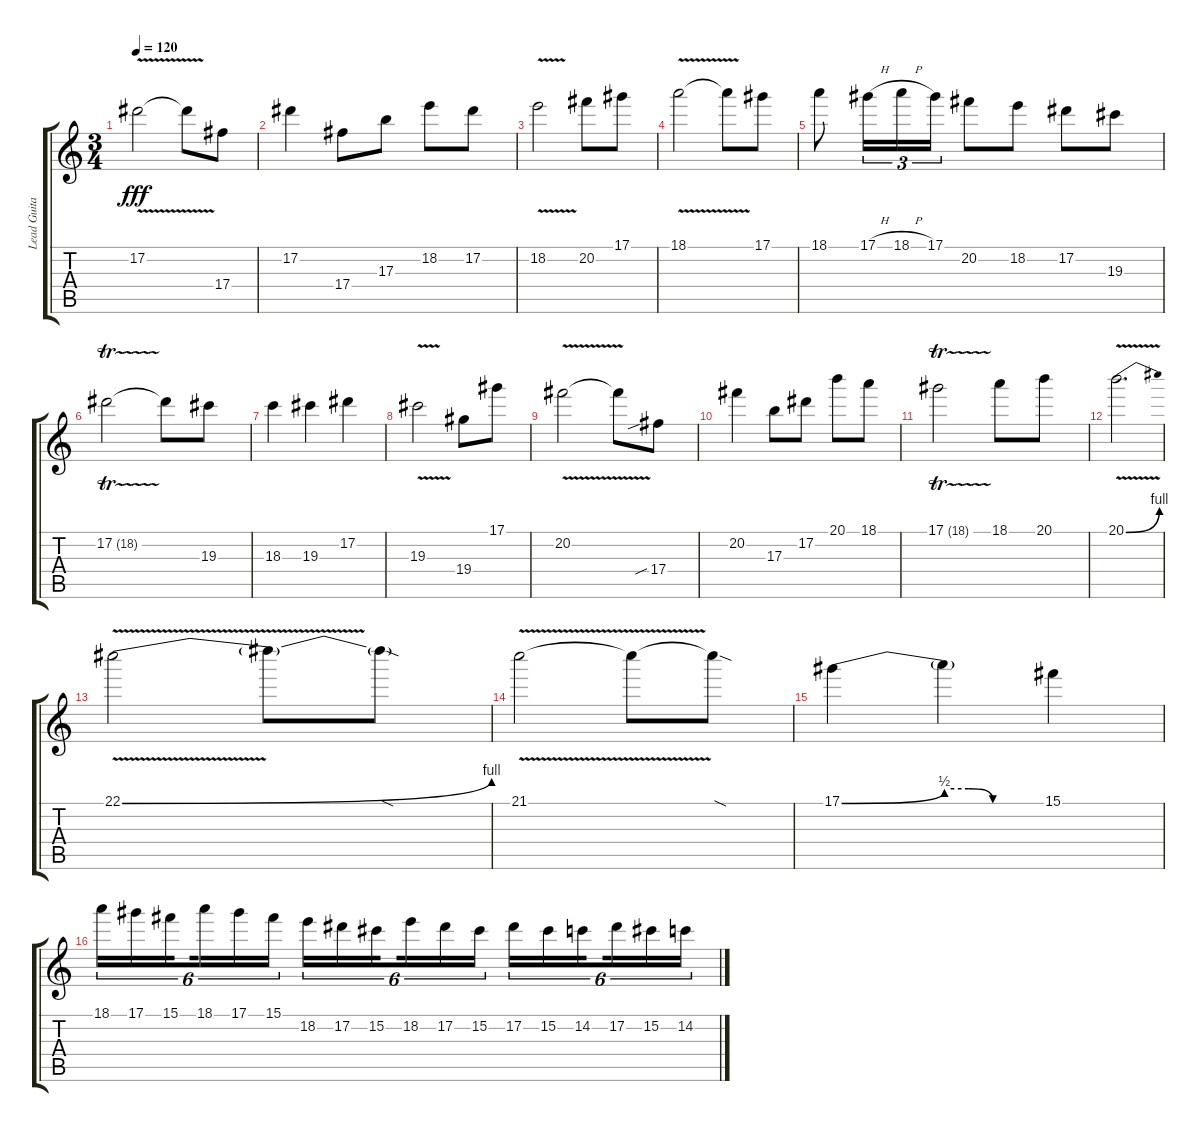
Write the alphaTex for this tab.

\track ("Lead Guitar" "Lead Guita") {instrument distortionguitar}
\staff {score tabs}
\tuning (Eb4 Bb3 Gb3 Db3 Ab2 Eb2) {hide}
\ts (3 4)
\tempo 120
\clef g2
\ks c
17.2{v}.2{dy fff} 17.2{t}.8 17.4.8 |
17.2.4 17.4.8 17.3.8 18.2.8 17.2.8 |
18.2{v}.2 20.2.8 17.1.8 |
18.1{v}.2 18.1{t}.8 17.1.8 |
18.1.8 17.1{h}.16{tu (3 2)} 18.1{h}.16{tu (3 2)} 17.1.16{tu (3 2)} 20.2.8 18.2.8 17.2.8 19.3.8 |
17.2{tr (18 32)}.2 17.2{t}.8 19.3.8 |
18.3.4 19.3.4 17.2.4 |
19.3{v}.2 19.4.8 17.1.8 |
20.2{v}.2 20.2{t}.8 17.4{sib}.8 |
20.2.4 17.3.8 17.2.8 20.1.8 18.1.8 |
17.1{tr (18 32)}.2 18.1.8 20.1.8 |
20.1{be (bend 0 0 60 4) v}.2{d} |
22.1{be (bend 0 0 60 4) v}.2 22.1{t}.8 22.1{sod t}.8 |
21.1{v}.2 21.1{t}.8 21.1{sod t}.8 |
17.1{be (bend 0 0 60 2)}.4 17.1{be (custom 0 2 15 2 30 0 60 0) t}.4 15.1.4 |
18.1.16{tu (6 4)} 17.1.16{tu (6 4)} 15.1.16{tu (6 4) beam splitsecondary} 18.1.16{tu (6 4)} 17.1.16{tu (6 4)} 15.1.16{tu (6 4)} 18.2.16{tu (6 4)} 17.2.16{tu (6 4)} 15.2.16{tu (6 4) beam splitsecondary} 18.2.16{tu (6 4)} 17.2.16{tu (6 4)} 15.2.16{tu (6 4)} 17.2.16{tu (6 4)} 15.2.16{tu (6 4)} 14.2.16{tu (6 4) beam splitsecondary} 17.2.16{tu (6 4)} 15.2.16{tu (6 4)} 14.2.16{tu (6 4)}
